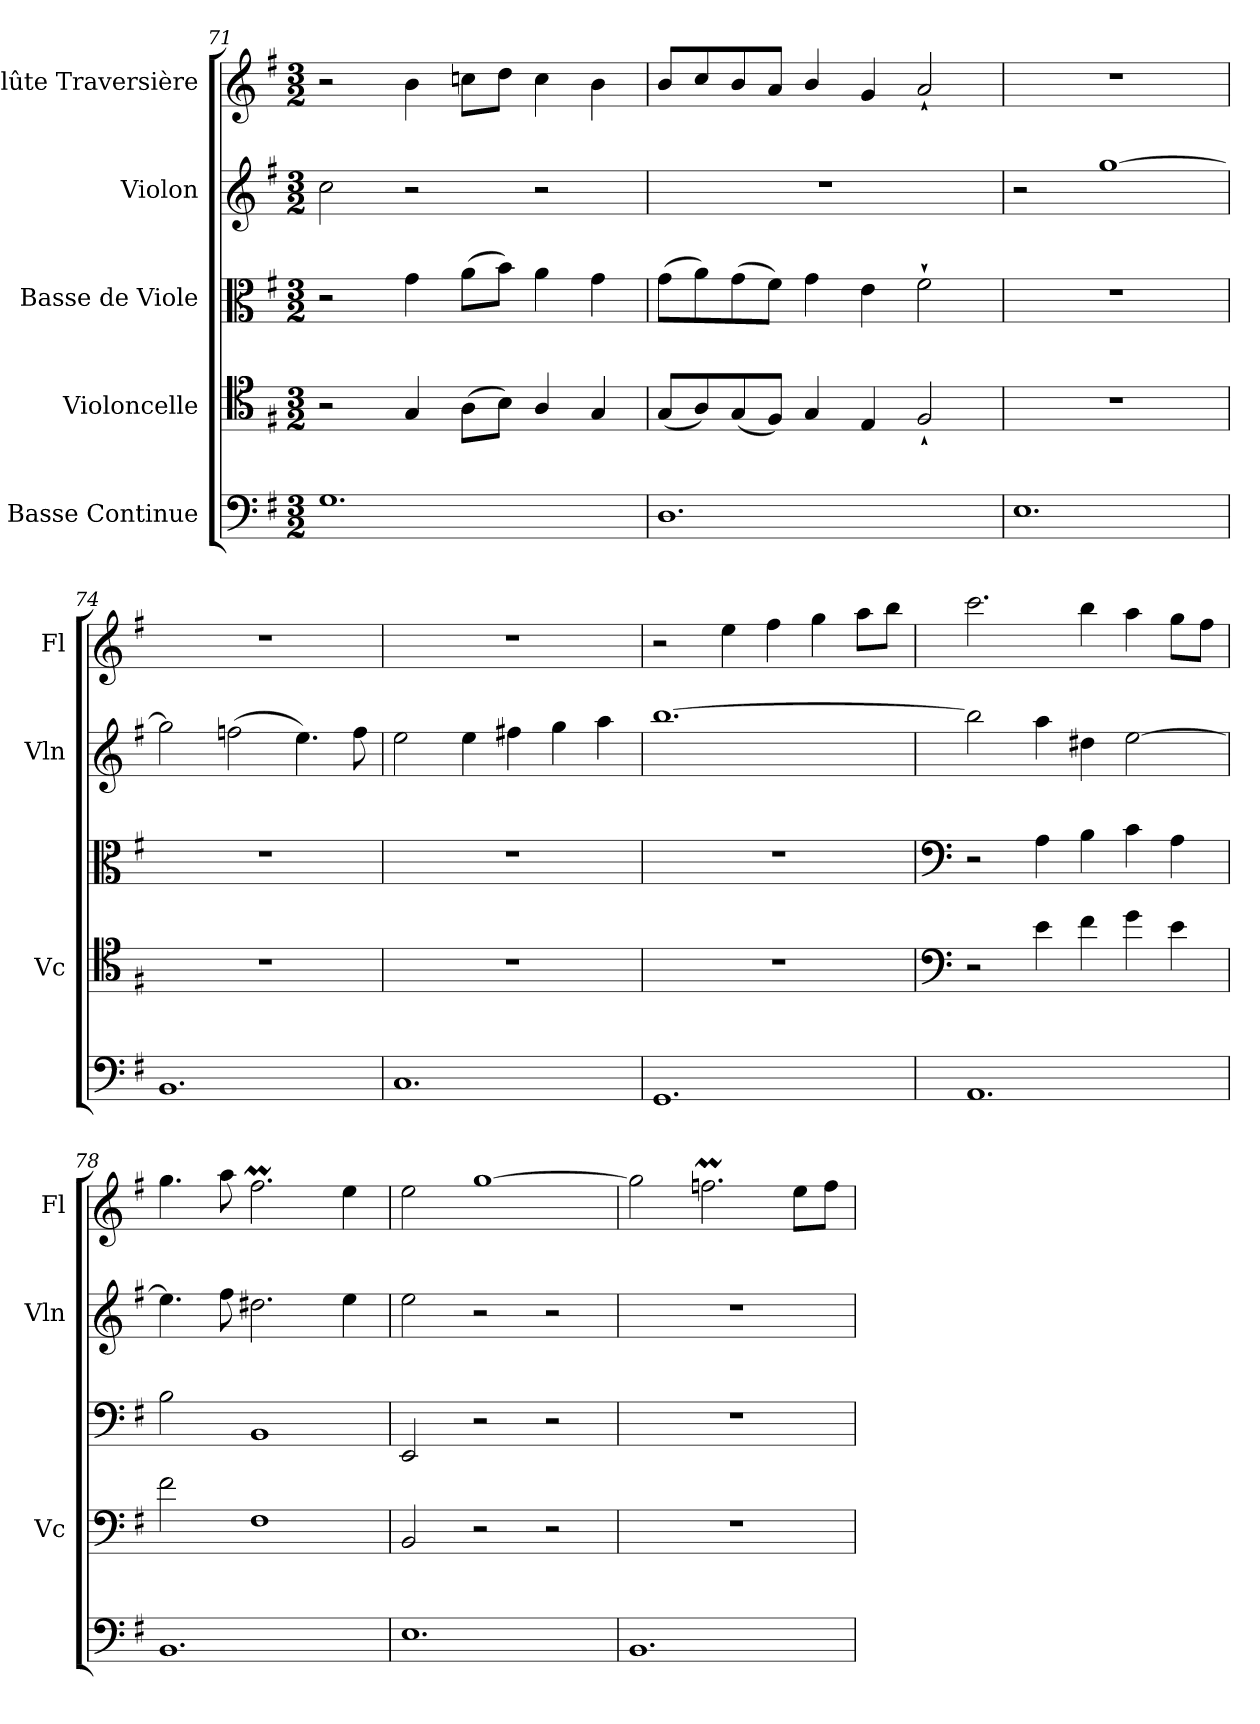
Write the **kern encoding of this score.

**kern	**kern	**kern	**kern	**kern
*part5	*part4	*part3	*part2	*part1
*staff5	*staff4	*staff3	*staff2	*staff1
*I"Basse Continue	*I"Violoncelle	*I"Basse de Viole	*I"Violon	*I"Flûte Traversière
*	*I'Vc	*	*I'Vln	*I'Fl
*clefF4	*clefC4	*clefC3	*clefG2	*clefG2
*k[f#]	*k[f#]	*k[f#]	*k[f#]	*k[f#]
*M3/2	*M3/2	*M3/2	*M3/2	*M3/2
=71	=71	=71	=71	=71
1.G	2r	2r	2cc\	2r
.	4G/	4g\	2r	4b\
.	(8A\L	(8a\L	.	8ccn\L
.	8B\J)	8b\J)	.	8dd\J
.	4A/	4a\	2r	4cc\
.	4G/	4g\	.	4b\
=72	=72	=72	=72	=72
1.D	(8G/L	(8g\L	1.r	8b/L
.	8A\)	8a\)	.	8cc/
.	(8G/	(8g\	.	8b/
.	8F#/J)	8f#\J)	.	8a/J
.	4G/	4g\	.	4b/
.	4E/	4e\	.	4g/
.	2F#`/	2f#`\	.	2a`/
=73	=73	=73	=73	=73
1.E	1.r	1.r	2r	1.r
.	.	.	[1gg	.
=74	=74	=74	=74	=74
1.BB	1.r	1.r	2gg\]	1.r
.	.	.	(2ffn\	.
.	.	.	4.ee\)	.
.	.	.	8ff\	.
!!LO:LB:g=z
=75	=75	=75	=75	=75
1.C	1.r	1.r	2ee\	1.r
.	.	.	4ee\	.
.	.	.	4ff#X\	.
.	.	.	4gg\	.
.	.	.	4aa\	.
=76	=76	=76	=76	=76
1.GG	1.r	1.r	[1.bb	2r
.	.	.	.	4ee\
.	.	.	.	4ff#\
.	.	.	.	4gg\
.	.	.	.	8aa\L
.	.	.	.	8bb\J
=77	=77	=77	=77	=77
*	*clefF4	*clefF4	*	*
1.AA	2r	2r	2bb\]	2.ccc\
.	4e\	4A\	4aa\	.
.	4f#\	4B\	4dd#X\	4bb\
.	4g\	4c\	[2ee\	4aa\
.	4e\	4A\	.	8gg\L
.	.	.	.	8ff#\J
=78	=78	=78	=78	=78
1.BB	2f#\	2B\	4.ee\]	4.gg\
.	.	.	8ff#\	8aa\
.	1F#	1BB	2.dd#X\	2.ff#m\
.	.	.	4ee\	4ee\
=79	=79	=79	=79	=79
1.E	2BB/	2EE/	2ee\	2ee\
.	2r	2r	2r	[1gg
.	2r	2r	2r	.
=80	=80	=80	=80	=80
1.BB	1.r	1.r	1.r	2gg\]
.	.	.	.	2.ffnM\
.	.	.	.	8ee\L
.	.	.	.	8ff\J
=	=	=	=	=
*-	*-	*-	*-	*-
